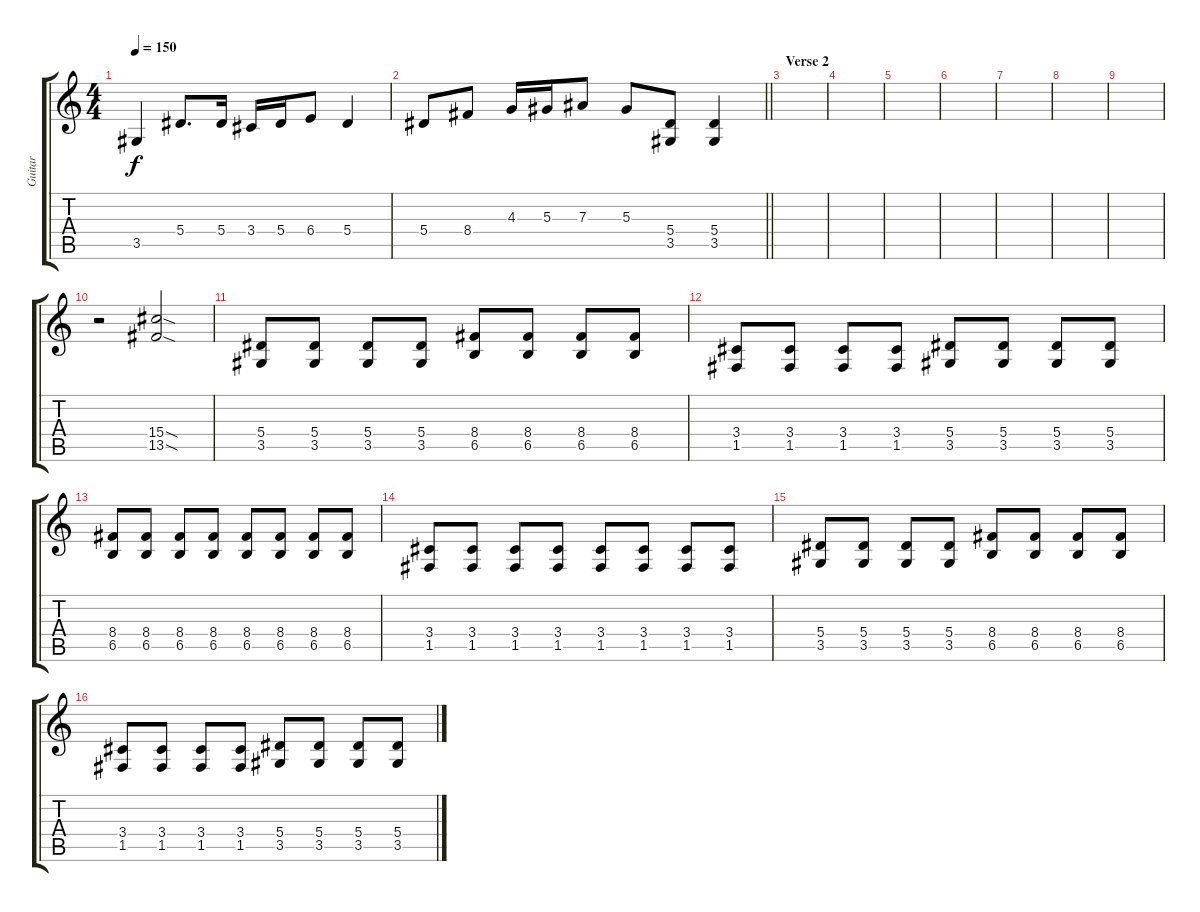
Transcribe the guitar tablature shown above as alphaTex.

\track ("Guitar" "Guitar") {instrument distortionguitar}
\staff {score tabs}
\tuning (C4 G3 Eb3 Bb2 F2 C2) {hide}
\ts (4 4)
\tempo 150
\clef g2
\ks c
3.5.4{dy f} 5.4.8{d} 5.4.16 3.4.16 5.4.16 6.4.8 5.4.4 |
\barLineRight lightlight
5.4.8 8.4.8 4.3.16 5.3.16 7.3.8 5.3.8 (5.4 3.5).8 (5.4 3.5).4 |
\section ("" "Verse 2")
|
|
|
|
|
|
|
r.2 (15.4{sod} 13.5{sod}).2 |
(5.4 3.5).8 (5.4 3.5).8 (5.4 3.5).8 (5.4 3.5).8 (8.4 6.5).8 (8.4 6.5).8 (8.4 6.5).8 (8.4 6.5).8 |
(3.4 1.5).8 (3.4 1.5).8 (3.4 1.5).8 (3.4 1.5).8 (5.4 3.5).8 (5.4 3.5).8 (5.4 3.5).8 (5.4 3.5).8 |
(8.4 6.5).8 (8.4 6.5).8 (8.4 6.5).8 (8.4 6.5).8 (8.4 6.5).8 (8.4 6.5).8 (8.4 6.5).8 (8.4 6.5).8 |
(3.4 1.5).8 (3.4 1.5).8 (3.4 1.5).8 (3.4 1.5).8 (3.4 1.5).8 (3.4 1.5).8 (3.4 1.5).8 (3.4 1.5).8 |
(5.4 3.5).8 (5.4 3.5).8 (5.4 3.5).8 (5.4 3.5).8 (8.4 6.5).8 (8.4 6.5).8 (8.4 6.5).8 (8.4 6.5).8 |
(3.4 1.5).8 (3.4 1.5).8 (3.4 1.5).8 (3.4 1.5).8 (5.4 3.5).8 (5.4 3.5).8 (5.4 3.5).8 (5.4 3.5).8
